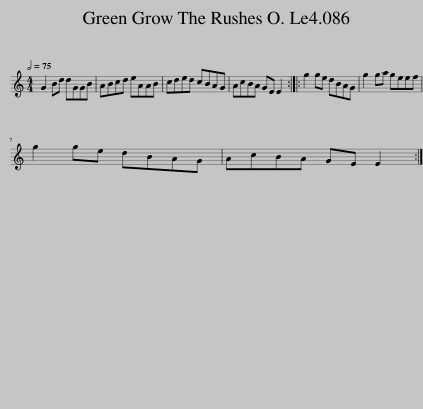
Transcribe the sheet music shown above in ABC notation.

X:1
L:1/8
Q:1/2=75
M:4/4
I:linebreak $
K:C
V:1 treble
V:1
 G2 Bd dGGB | ABcd eAAB | cded cBAG | AcBA GE E2 :: g2 ge dBAG | %5
 g2 ga geef |$ g2 ge dBAG | AcBA GE E2 :| %8
